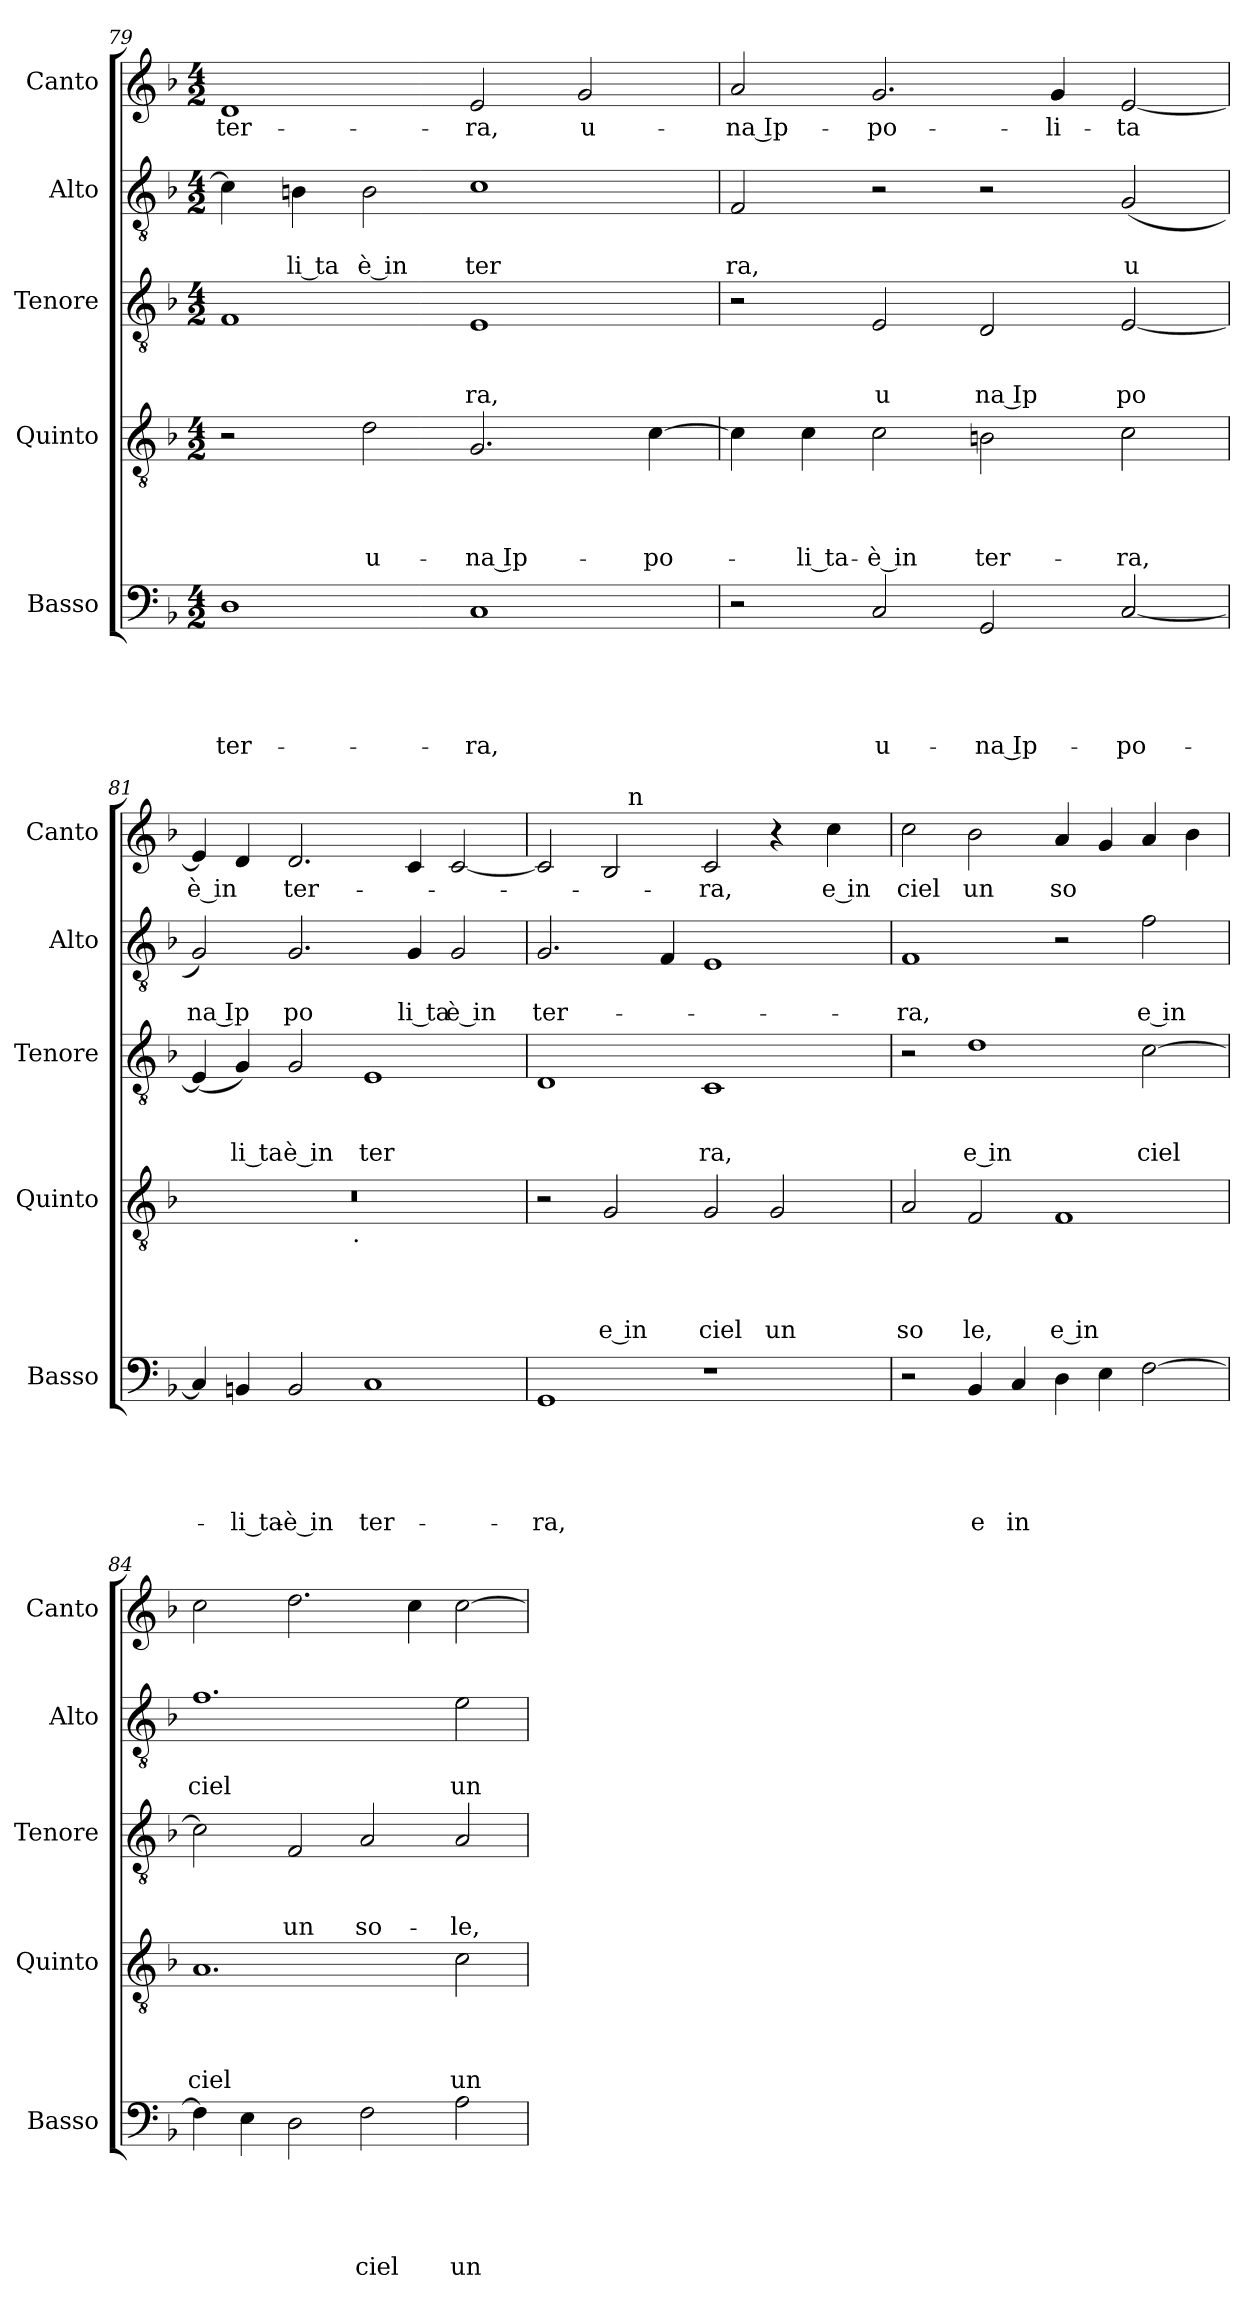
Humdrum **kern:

**kern	**text	**text	**text	**text	**text	**kern	**text	**text	**text	**text	**kern	**text	**text	**text	**kern	**text	**text	**kern	**text
*part5	*part5	*part5	*part5	*part5	*part5	*part4	*part4	*part4	*part4	*part4	*part3	*part3	*part3	*part3	*part2	*part2	*part2	*part1	*part1
*staff5	*staff5	*staff5	*staff5	*staff5	*staff5	*staff4	*staff4	*staff4	*staff4	*staff4	*staff3	*staff3	*staff3	*staff3	*staff2	*staff2	*staff2	*staff1	*staff1
*I"Basso	*	*	*	*	*	*I"Quinto	*	*	*	*	*I"Tenore	*	*	*	*I"Alto	*	*	*I"Canto	*
*I'Basso	*	*	*	*	*	*I'Quinto	*	*	*	*	*I'Tenore	*	*	*	*I'Alto	*	*	*I'Canto	*
*clefF4	*	*	*	*	*	*clefGv2	*	*	*	*	*clefGv2	*	*	*	*clefGv2	*	*	*clefG2	*
*k[b-]	*	*	*	*	*	*k[b-]	*	*	*	*	*k[b-]	*	*	*	*k[b-]	*	*	*k[b-]	*
*F:	*	*	*	*	*	*F:	*	*	*	*	*F:	*	*	*	*F:	*	*	*F:	*
*M4/2	*	*	*	*	*	*M4/2	*	*	*	*	*M4/2	*	*	*	*M4/2	*	*	*M4/2	*
=79	=79	=79	=79	=79	=79	=79	=79	=79	=79	=79	=79	=79	=79	=79	=79	=79	=79	=79	=79
!	!	!	!	!	!LO:LY:b	!	!	!	!	!	!	!	!	!	!	!	!	!	!LO:LY:b
1D	.	.	.	.	ter-	2r	.	.	.	.	1F	.	.	.	4c\]	.	.	1d	ter-
!	!	!	!	!	!	!	!	!	!	!	!	!	!	!	!	!	!LO:LY:b	!	!
.	.	.	.	.	.	.	.	.	.	.	.	.	.	.	4Bn\	.	li ta	.	.
!	!	!	!	!	!	!	!	!	!	!LO:LY:b	!	!	!	!	!	!	!LO:LY:b	!	!
.	.	.	.	.	.	2d\	.	.	.	u-	.	.	.	.	2B\	.	è in	.	.
!	!	!	!	!	!LO:LY:b	!	!	!	!	!LO:LY:b:rj	!	!	!	!LO:LY:b	!	!	!LO:LY:b	!	!LO:LY:b
1C	.	.	.	.	-ra,	2.G/	.	.	.	-na Ip-	1E	.	.	ra,	1c	.	ter	2e/	-ra,
!	!	!	!	!	!	!	!	!	!	!	!	!	!	!	!	!	!	!	!LO:LY:b
.	.	.	.	.	.	.	.	.	.	.	.	.	.	.	.	.	.	2g/	u-
!	!	!	!	!	!	!	!	!	!	!LO:LY:b	!	!	!	!	!	!	!	!	!
.	.	.	.	.	.	[>4c\	.	.	.	-po-	.	.	.	.	.	.	.	.	.
=80	=80	=80	=80	=80	=80	=80	=80	=80	=80	=80	=80	=80	=80	=80	=80	=80	=80	=80	=80
!	!	!	!	!	!	!	!	!	!	!	!	!	!	!	!	!	!LO:LY:b	!	!LO:LY:b:rj
2r	.	.	.	.	.	4c\]	.	.	.	.	2r	.	.	.	2F/	.	ra,	2a/	-na Ip-
!	!	!	!	!	!	!	!	!	!	!LO:LY:b	!	!	!	!	!	!	!	!	!
.	.	.	.	.	.	4c\	.	.	.	-li ta-	.	.	.	.	.	.	.	.	.
!	!	!	!	!	!LO:LY:b	!	!	!	!	!LO:LY:b	!	!	!	!LO:LY:b	!	!	!	!	!LO:LY:b
2C/	.	.	.	.	u-	2c\	.	.	.	-è in	2E/	.	.	u	2r	.	.	2.g/	-po-
!	!	!	!	!	!LO:LY:b:rj	!	!	!	!	!LO:LY:b	!	!	!	!LO:LY:b:rj	!	!	!	!	!
2GG/	.	.	.	.	-na Ip-	2Bn\	.	.	.	ter-	2D/	.	.	na Ip	2r	.	.	.	.
!	!	!	!	!	!	!	!	!	!	!	!	!	!	!	!	!	!	!	!LO:LY:b
.	.	.	.	.	.	.	.	.	.	.	.	.	.	.	.	.	.	4g/	-li-
!	!	!	!	!	!LO:LY:b	!	!	!	!	!LO:LY:b	!	!	!	!LO:LY:b	!	!	!LO:LY:b	!	!LO:LY:b
[<2C/	.	.	.	.	-po-	2c\	.	.	.	-ra,	[<2E/	.	.	po	(2G/	.	u	[<2e/	-ta
=81	=81	=81	=81	=81	=81	=81	=81	=81	=81	=81	=81	=81	=81	=81	=81	=81	=81	=81	=81
!	!	!	!	!	!	!	!	!	!	!	!	!	!	!	!	!	!LO:LY:b:rj	!	!LO:LY:b:rj
*	*	*	*	*	*	*^	*	*	*	*	*	*	*	*	*	*	*	*	*
4C/]	.	.	.	.	.	0r	2ryy	.	.	.	.	(4E/]	.	.	.	2G/)	.	na Ip	4e/]	è in
!	!	!	!	!	!LO:LY:b	!	!	!	!	!	!	!	!	!	!LO:LY:b	!	!	!	!	!
4BBn/	.	.	.	.	-li ta-	.	.	.	.	.	.	4G/)	.	.	li ta	.	.	.	4d/	.
!	!	!	!	!	!LO:LY:b	!	!	!	!	!	!	!	!	!	!LO:LY:b	!	!	!LO:LY:b	!	!LO:LY:b
2BB/	.	.	.	.	-è in	.	4...ryy	.	.	.	.	2G/	.	.	è in	2.G/	.	po	2.d/	ter-
!	!	!	!	!	!	!	!LO:TX:b:t=.	!	!	!	!	!	!	!	!	!	!	!	!	!
.	.	.	.	.	.	.	1ryy	.	.	.	.	.	.	.	.	.	.	.	.	.
!	!	!	!	!	!LO:LY:b	!	!	!	!	!	!	!	!	!	!LO:LY:b	!	!	!	!	!
1C	.	.	.	.	ter-	.	.	.	.	.	.	1E	.	.	ter	.	.	.	.	.
!	!	!	!	!	!	!	!	!	!	!	!	!	!	!	!	!	!	!LO:LY:b	!	!
.	.	.	.	.	.	.	.	.	.	.	.	.	.	.	.	4G/	.	li ta	4c/	.
!	!	!	!	!	!	!	!	!	!	!	!	!	!	!	!	!	!	!LO:LY:b	!	!
.	.	.	.	.	.	.	.	.	.	.	.	.	.	.	.	2G/	.	è in	[<2c/	.
.	.	.	.	.	.	.	32ryy	.	.	.	.	.	.	.	.	.	.	.	.	.
!!LO:LB:g=z
=82	=82	=82	=82	=82	=82	=82	=82	=82	=82	=82	=82	=82	=82	=82	=82	=82	=82	=82	=82	=82
!	!	!	!	!	!LO:LY:b	!	!	!	!	!	!	!	!	!	!	!	!	!LO:LY:b	!	!
*	*	*	*	*	*	*v	*v	*	*	*	*	*	*	*	*	*	*	*	*^	*
1GG	.	.	.	.	-ra,	2r	.	.	.	.	1D	.	.	.	2.G/	.	ter-	2c/]	2ryy	.
!	!	!	!	!	!	!	!	!	!	!LO:LY:b:rj	!	!	!	!	!	!	!	!	!	!
.	.	.	.	.	.	2G/	.	.	.	e in	.	.	.	.	.	.	.	2B-/	16.ryy	.
!	!	!	!	!	!	!	!	!	!	!	!	!	!	!	!	!	!	!	!LO:TX:a:t=n	!
.	.	.	.	.	.	.	.	.	.	.	.	.	.	.	.	.	.	.	1ryy	.
.	.	.	.	.	.	.	.	.	.	.	.	.	.	.	4F/	.	.	.	.	.
!	!	!	!	!	!	!	!	!	!	!LO:LY:b	!	!	!	!LO:LY:b	!	!	!	!	!	!LO:LY:b
1r	.	.	.	.	.	2G/	.	.	.	ciel	1C	.	.	ra,	1E	.	.	2c/	.	-ra,
!	!	!	!	!	!	!	!	!	!	!LO:LY:b	!	!	!	!	!	!	!	!	!	!
.	.	.	.	.	.	2G/	.	.	.	un	.	.	.	.	.	.	.	4r	.	.
.	.	.	.	.	.	.	.	.	.	.	.	.	.	.	.	.	.	.	4ryy	.
!	!	!	!	!	!	!	!	!	!	!	!	!	!	!	!	!	!	!	!	!LO:LY:b:rj
.	.	.	.	.	.	.	.	.	.	.	.	.	.	.	.	.	.	4cc\	.	e in
.	.	.	.	.	.	.	.	.	.	.	.	.	.	.	.	.	.	.	8ryy	.
.	.	.	.	.	.	.	.	.	.	.	.	.	.	.	.	.	.	.	32ryy	.
=83	=83	=83	=83	=83	=83	=83	=83	=83	=83	=83	=83	=83	=83	=83	=83	=83	=83	=83	=83	=83
!	!	!	!	!	!	!	!	!	!	!LO:LY:b	!	!	!	!	!	!	!LO:LY:b	!	!	!LO:LY:b
*	*	*	*	*	*	*	*	*	*	*	*	*	*	*	*	*	*	*v	*v	*
2r	.	.	.	.	.	2A/	.	.	.	so	2r	.	.	.	1F	.	-ra,	2cc\	ciel
!	!	!	!	!	!LO:LY:b	!	!	!	!	!LO:LY:b	!	!	!	!LO:LY:b:rj	!	!	!	!	!LO:LY:b
4BB-/	.	.	.	.	e	2F/	.	.	.	le,	1d	.	.	e in	.	.	.	2b-\	un
!	!	!	!	!	!LO:LY:b:rj	!	!	!	!	!	!	!	!	!	!	!	!	!	!
4C/	.	.	.	.	in	.	.	.	.	.	.	.	.	.	.	.	.	.	.
!	!	!	!	!	!	!	!	!	!	!LO:LY:b:rj	!	!	!	!	!	!	!	!	!LO:LY:b
4D\	.	.	.	.	.	1F	.	.	.	e in	.	.	.	.	2r	.	.	4a/	so
4E\	.	.	.	.	.	.	.	.	.	.	.	.	.	.	.	.	.	4g/	.
!	!	!	!	!	!	!	!	!	!	!	!	!	!	!LO:LY:b	!	!	!LO:LY:b:rj	!	!
[>2F\	.	.	.	.	.	.	.	.	.	.	[>2c\	.	.	ciel	2f\	.	e in	4a/	.
.	.	.	.	.	.	.	.	.	.	.	.	.	.	.	.	.	.	4b-\	.
=84	=84	=84	=84	=84	=84	=84	=84	=84	=84	=84	=84	=84	=84	=84	=84	=84	=84	=84	=84
!	!	!	!	!	!	!	!	!	!	!LO:LY:b	!	!	!	!	!	!	!LO:LY:b	!	!
4F\]	.	.	.	.	.	1.A	.	.	.	ciel	2c\]	.	.	.	1.f	.	ciel	2cc\	.
4E\	.	.	.	.	.	.	.	.	.	.	.	.	.	.	.	.	.	.	.
!	!	!	!	!	!	!	!	!	!	!	!	!	!	!LO:LY:b	!	!	!	!	!
2D\	.	.	.	.	.	.	.	.	.	.	2F/	.	.	un	.	.	.	2.dd\	.
!	!	!	!	!	!LO:LY:b	!	!	!	!	!	!	!	!	!LO:LY:b	!	!	!	!	!
2F\	.	.	.	.	ciel	.	.	.	.	.	2A/	.	.	so-	.	.	.	.	.
.	.	.	.	.	.	.	.	.	.	.	.	.	.	.	.	.	.	4cc\	.
!	!	!	!	!	!LO:LY:b	!	!	!	!	!LO:LY:b	!	!	!	!LO:LY:b	!	!	!LO:LY:b	!	!
2A\	.	.	.	.	un	2c\	.	.	.	un	2A/	.	.	-le,	2e\	.	un	[>2cc\	.
=	=	=	=	=	=	=	=	=	=	=	=	=	=	=	=	=	=	=	=
*-	*-	*-	*-	*-	*-	*-	*-	*-	*-	*-	*-	*-	*-	*-	*-	*-	*-	*-	*-
